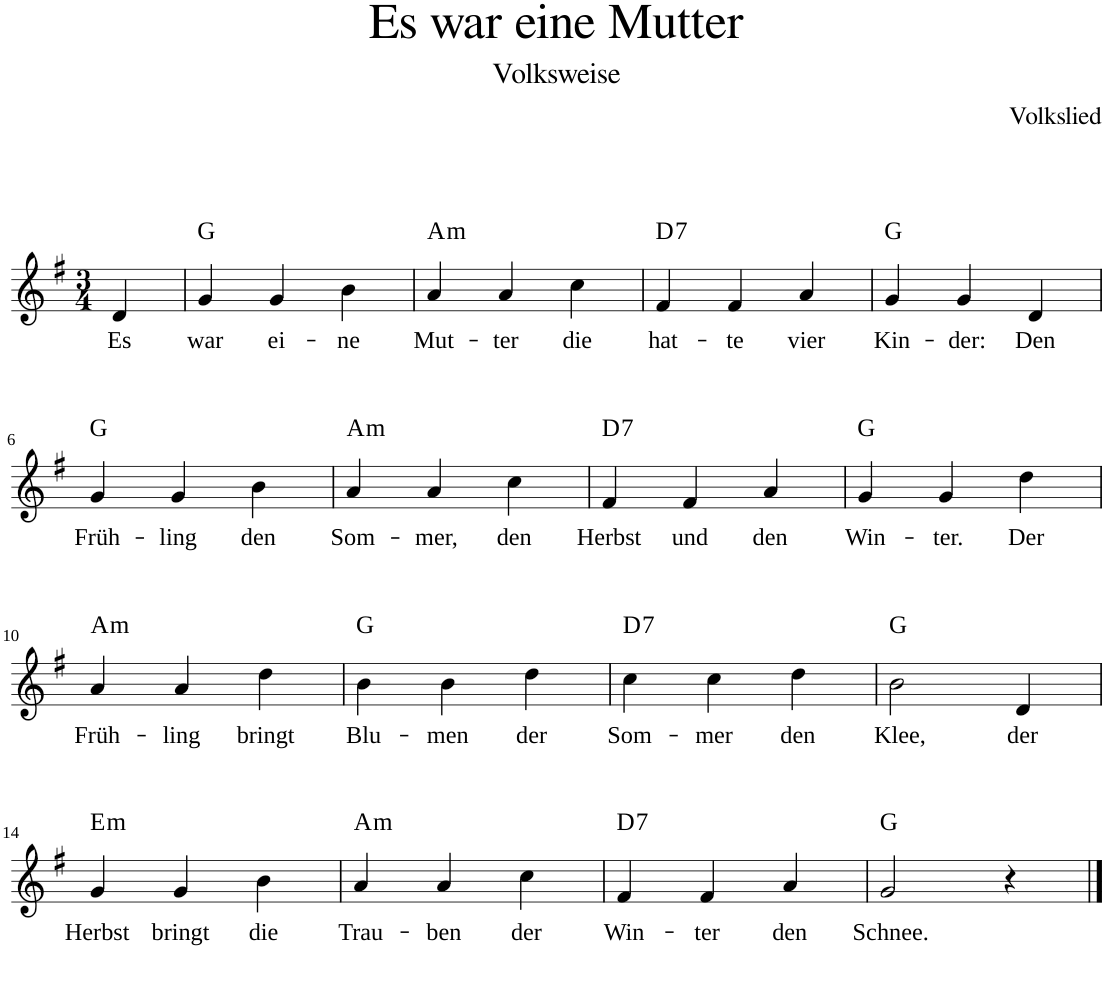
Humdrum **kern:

**kern	**text	**harte
*part1	*part1	*part1
*staff1	*staff1	*
*clefG2	*	*
*k[f#]	*	*
*G:	*	*
*M3/4	*	*
=1	=1	=1
!	!LO:LY:b	!
4d/	Es	.
=2	=2	=2
!	!LO:LY:b	!
4g/	war	G:maj
!	!LO:LY:b	!
4g/	ei-	.
!	!LO:LY:b	!
4b\	-ne	.
=3	=3	=3
!	!LO:LY:b	!LO:H:kt=m
4a/	Mut-	A:min
!	!LO:LY:b	!
4a/	-ter	.
!	!LO:LY:b	!
4cc\	die	.
=4	=4	=4
!	!LO:LY:b	!LO:H:kt=7
4f#/	hat-	D:7
!	!LO:LY:b	!
4f#/	-te	.
!	!LO:LY:b	!
4a/	vier	.
=5	=5	=5
!	!LO:LY:b	!
4g/	Kin-	G:maj
!	!LO:LY:b	!
4g/	-der:	.
!	!LO:LY:b	!
4d/	Den	.
!!LO:LB:g=z
=6	=6	=6
!	!LO:LY:b	!
4g/	Früh-	G:maj
!	!LO:LY:b	!
4g/	-ling	.
!	!LO:LY:b	!
4b\	den	.
=7	=7	=7
!	!LO:LY:b	!LO:H:kt=m
4a/	Som-	A:min
!	!LO:LY:b	!
4a/	-mer,	.
!	!LO:LY:b	!
4cc\	den	.
=8	=8	=8
!	!LO:LY:b	!LO:H:kt=7
4f#/	Herbst	D:7
!	!LO:LY:b	!
4f#/	und	.
!	!LO:LY:b	!
4a/	den	.
=9	=9	=9
!	!LO:LY:b	!
4g/	Win-	G:maj
!	!LO:LY:b	!
4g/	-ter.	.
!	!LO:LY:b	!
4dd\	Der	.
!!LO:LB:g=z
=10	=10	=10
!	!LO:LY:b	!LO:H:kt=m
4a/	Früh-	A:min
!	!LO:LY:b	!
4a/	-ling	.
!	!LO:LY:b	!
4dd\	bringt	.
=11	=11	=11
!	!LO:LY:b	!
4b\	Blu-	G:maj
!	!LO:LY:b	!
4b\	-men	.
!	!LO:LY:b	!
4dd\	der	.
=12	=12	=12
!	!LO:LY:b	!LO:H:kt=7
4cc\	Som-	D:7
!	!LO:LY:b	!
4cc\	-mer	.
!	!LO:LY:b	!
4dd\	den	.
=13	=13	=13
!	!LO:LY:b	!
2b\	Klee,	G:maj
!	!LO:LY:b	!
4d/	der	.
!!LO:LB:g=z
=14	=14	=14
!	!LO:LY:b	!LO:H:kt=m
4g/	Herbst	E:min
!	!LO:LY:b	!
4g/	bringt	.
!	!LO:LY:b	!
4b\	die	.
=15	=15	=15
!	!LO:LY:b	!LO:H:kt=m
4a/	Trau-	A:min
!	!LO:LY:b	!
4a/	-ben	.
!	!LO:LY:b	!
4cc\	der	.
=16	=16	=16
!	!LO:LY:b	!LO:H:kt=7
4f#/	Win-	D:7
!	!LO:LY:b	!
4f#/	-ter	.
!	!LO:LY:b	!
4a/	den	.
=17	=17	=17
!	!LO:LY:b	!
2g/	Schnee.	G:maj
4r	.	.
==	==	==
*-	*-	*-
